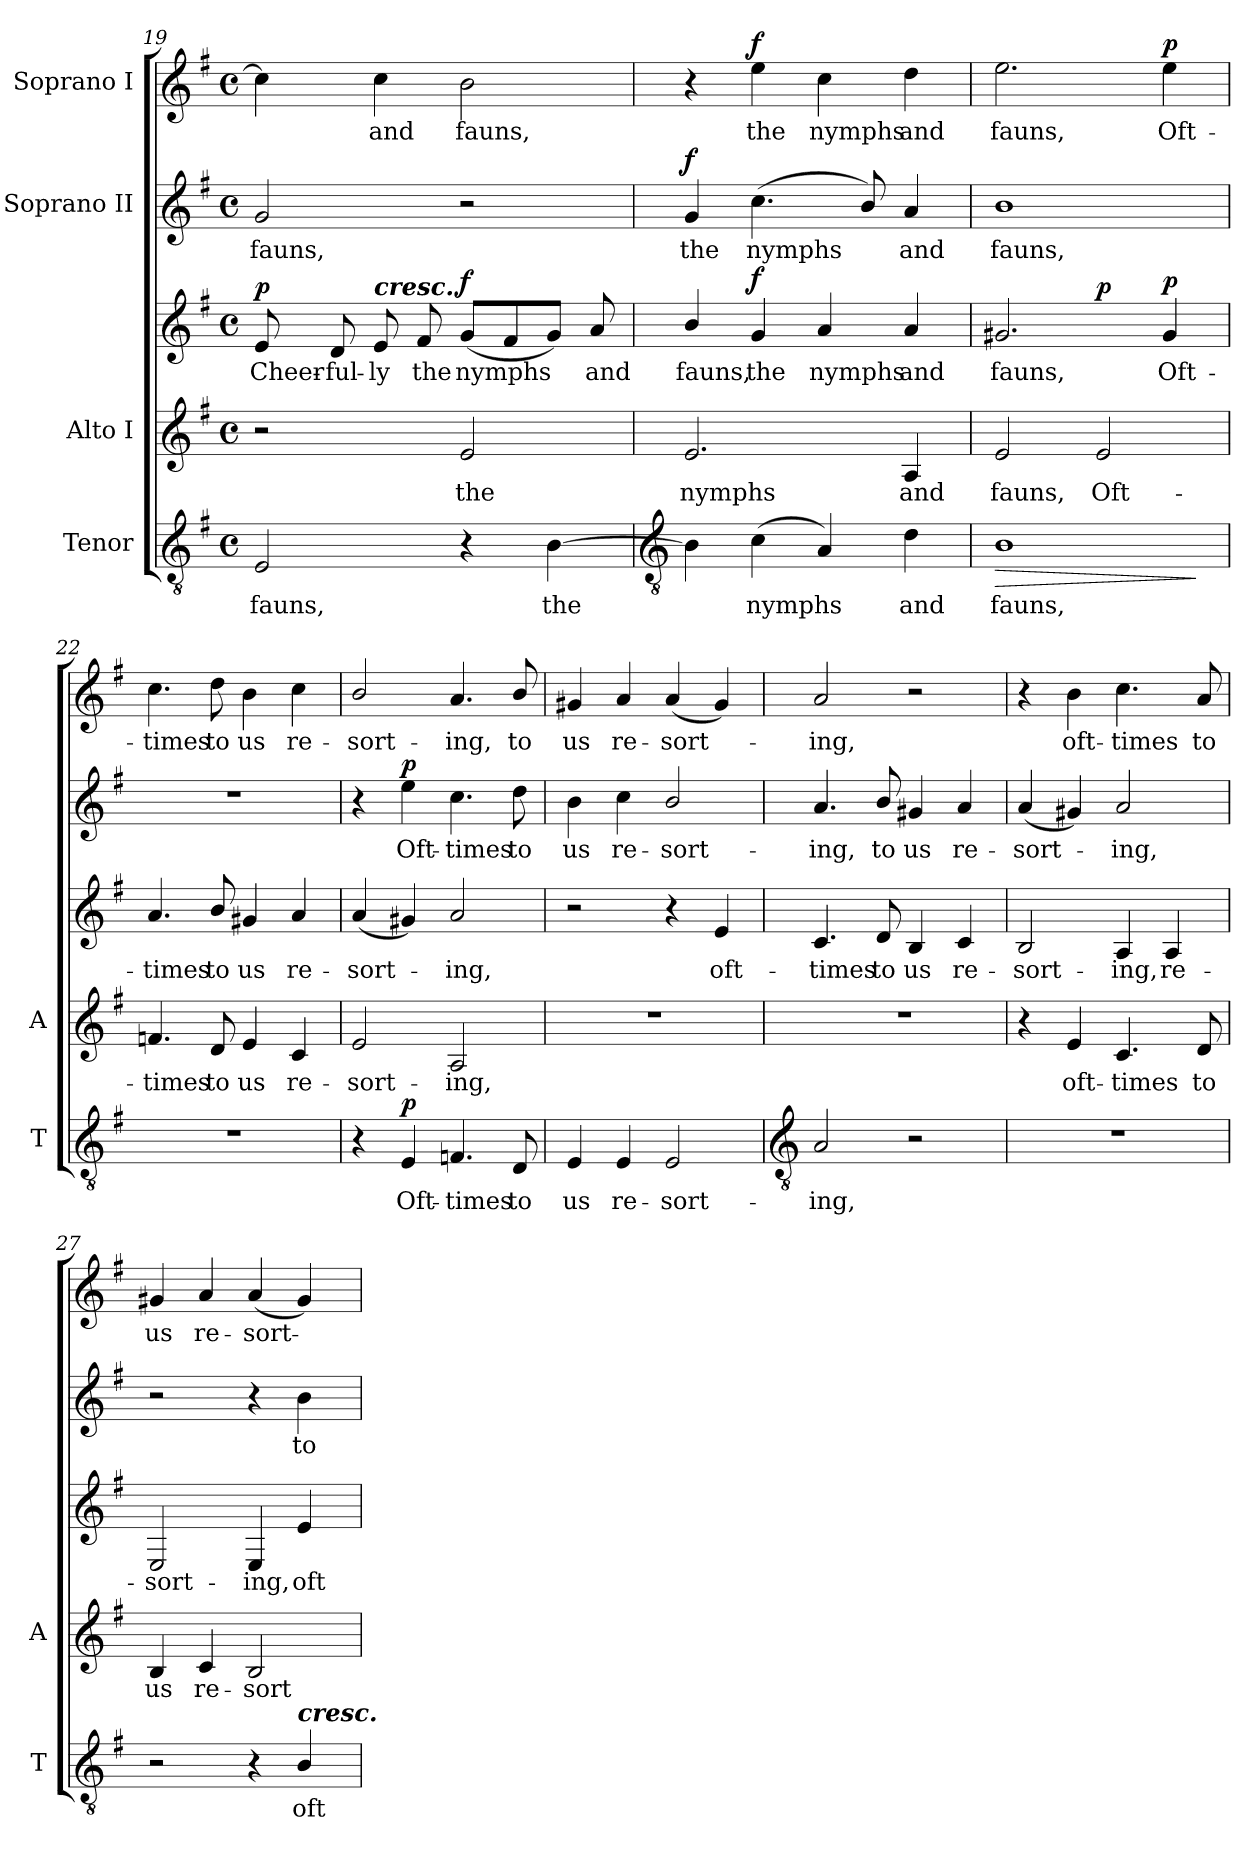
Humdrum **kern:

**kern	**text	**dynam	**kern	**text	**kern	**text	**dynam	**kern	**text	**dynam	**kern	**text	**dynam
*part4	*part4	*part4	*part3	*part3	*part3	*part3	*part3	*part2	*part2	*part2	*part1	*part1	*part1
*staff5	*staff5	*staff5	*staff4	*staff4	*staff3	*staff3	*staff3/4	*staff2	*staff2	*staff2	*staff1	*staff1	*staff1
*I"Tenor	*	*	*I"Alto I	*	*	*	*	*I"Soprano II	*	*	*I"Soprano I	*	*
*I'T	*	*	*I'A	*	*	*	*	*	*	*	*	*	*
*clefGv2	*	*	*clefG2	*	*clefG2	*	*	*clefG2	*	*	*clefG2	*	*
*k[f#]	*	*	*k[f#]	*	*k[f#]	*	*	*k[f#]	*	*	*k[f#]	*	*
*G:	*	*	*G:	*	*G:	*	*	*G:	*	*	*G:	*	*
*M4/4	*	*	*M4/4	*	*M4/4	*	*	*M4/4	*	*	*M4/4	*	*
*met(c)	*	*	*met(c)	*	*met(c)	*	*	*met(c)	*	*	*met(c)	*	*
=19	=19	=19	=19	=19	=19	=19	=19	=19	=19	=19	=19	=19	=19
!	!LO:LY:b	!	!	!	!	!LO:LY:b	!LO:DY:b	!	!LO:LY:b	!	!	!	!
2E	fauns,	.	2r	.	8e	Cheer-	p	2g	fauns,	.	4cc]	.	.
!	!	!	!	!	!	!LO:LY:b	!	!	!	!	!	!	!
.	.	.	.	.	8d	-ful-	.	.	.	.	.	.	.
!	!	!	!	!	!LO:TX:a:Bi:t=cresc.	!	!	!	!	!	!	!	!
!	!	!	!	!	!	!LO:LY:b	!	!	!	!	!	!LO:LY:b	!
.	.	.	.	.	8e	-ly	.	.	.	.	4cc	and	.
!	!	!	!	!	!	!LO:LY:b	!	!	!	!	!	!	!
.	.	.	.	.	8f#	the	.	.	.	.	.	.	.
!	!	!	!	!LO:LY:b	!	!LO:LY:b	!LO:DY:b=2	!	!	!	!	!LO:LY:b	!
4r	.	.	2e	the	(<8gL	nymphs	f	2r	.	.	2b	fauns,	.
.	.	.	.	.	8f#	.	.	.	.	.	.	.	.
!	!LO:LY:b	!	!	!	!	!	!	!	!	!	!	!	!
[4B	the	.	.	.	8gJ)	.	.	.	.	.	.	.	.
!	!	!	!	!	!	!LO:LY:b	!	!	!	!	!	!	!
.	.	.	.	.	8a	and	.	.	.	.	.	.	.
!!LO:LB:g=z
=20	=20	=20	=20	=20	=20	=20	=20	=20	=20	=20	=20	=20	=20
*clefGv2	*	*	*	*	*	*	*	*	*	*	*	*	*
!	!	!	!	!LO:LY:b	!	!LO:LY:b	!	!	!LO:LY:b	!LO:DY:b	!	!	!
4B]	.	.	2.e	nymphs	4b/	fauns,	.	4g	the	f	4r	.	.
!	!LO:LY:b	!	!	!	!	!LO:LY:b	!LO:DY:b	!	!LO:LY:b	!	!	!LO:LY:b	!LO:DY:b
(<4c	nymphs	.	.	.	4g	the	f	(<4.cc	nymphs	.	4ee	the	f
!	!	!	!	!	!	!LO:LY:b	!	!	!	!	!	!LO:LY:b	!
4A)	.	.	.	.	4a	nymphs	.	.	.	.	4cc	nymphs	.
.	.	.	.	.	.	.	.	8b/)	.	.	.	.	.
!	!LO:LY:b	!	!	!LO:LY:b	!	!LO:LY:b	!	!	!LO:LY:b	!	!	!LO:LY:b	!
4d	and	.	4A	and	4a	and	.	4a	and	.	4dd	and	.
=21	=21	=21	=21	=21	=21	=21	=21	=21	=21	=21	=21	=21	=21
!	!LO:LY:b	!LO:HP:b	!	!LO:LY:b	!	!LO:LY:b	!	!	!LO:LY:b	!	!	!LO:LY:b	!
1B	fauns,	>	2e	-fauns,	2.g#X	fauns,	.	1b	fauns,	.	2.ee	fauns,	.
!	!	!	!	!LO:LY:b	!	!	!LO:DY:b=2	!	!	!	!	!	!
.	.	.	2e	Oft-	.	.	p	.	.	.	.	.	.
!	!	!	!	!	!	!LO:LY:b	!LO:DY:b	!	!	!	!	!LO:LY:b	!LO:DY:b
.	.	.	.	.	4g#	Oft-	p	.	.	.	4ee	Oft-	p
.	.	]	.	.	.	.	.	.	.	.	.	.	.
=22	=22	=22	=22	=22	=22	=22	=22	=22	=22	=22	=22	=22	=22
!	!	!	!	!LO:LY:b	!	!LO:LY:b	!	!	!	!	!	!LO:LY:b	!
1r	.	.	4.fn	-times	4.a	-times	.	1r	.	.	4.cc	-times	.
!	!	!	!	!LO:LY:b	!	!LO:LY:b	!	!	!	!	!	!LO:LY:b	!
.	.	.	8d	to	8b/	to	.	.	.	.	8dd	to	.
!	!	!	!	!LO:LY:b	!	!LO:LY:b	!	!	!	!	!	!LO:LY:b	!
.	.	.	4e	us	4g#X	us	.	.	.	.	4b	us	.
!	!	!	!	!LO:LY:b	!	!LO:LY:b	!	!	!	!	!	!LO:LY:b	!
.	.	.	4c	re-	4a	re-	.	.	.	.	4cc	re-	.
=23	=23	=23	=23	=23	=23	=23	=23	=23	=23	=23	=23	=23	=23
!	!	!	!	!LO:LY:b	!	!LO:LY:b	!	!	!	!	!	!LO:LY:b	!
4r	.	.	2e	sort-	(<4a	-sort-	.	4r	.	.	2b/	-sort-	.
!	!LO:LY:b	!LO:DY:b	!	!	!	!	!	!	!LO:LY:b	!LO:DY:b	!	!	!
4E	Oft-	p	.	.	4g#X)	.	.	4ee	Oft-	p	.	.	.
!	!LO:LY:b	!	!	!LO:LY:b	!	!LO:LY:b	!	!	!LO:LY:b	!	!	!LO:LY:b	!
4.Fn	-times	.	2A	-ing,	2a	ing,	.	4.cc	-times	.	4.a	-ing,	.
!	!LO:LY:b	!	!	!	!	!	!	!	!LO:LY:b	!	!	!LO:LY:b	!
8D	to	.	.	.	.	.	.	8dd	to	.	8b/	to	.
=24	=24	=24	=24	=24	=24	=24	=24	=24	=24	=24	=24	=24	=24
!	!LO:LY:b	!	!	!	!	!	!	!	!LO:LY:b	!	!	!LO:LY:b	!
4E	us	.	1r	.	2r	.	.	4b	us	.	4g#X	us	.
!	!LO:LY:b	!	!	!	!	!	!	!	!LO:LY:b	!	!	!LO:LY:b	!
4E	re-	.	.	.	.	.	.	4cc	re-	.	4a	re-	.
!	!LO:LY:b	!	!	!	!	!	!	!	!LO:LY:b	!	!	!LO:LY:b	!
2E	-sort-	.	.	.	4r	.	.	2b/	-sort-	.	(<4a	-sort-	.
!	!	!	!	!	!	!LO:LY:b	!	!	!	!	!	!	!
.	.	.	.	.	4e	oft-	.	.	.	.	4g#)	.	.
!!LO:LB:g=z
=25	=25	=25	=25	=25	=25	=25	=25	=25	=25	=25	=25	=25	=25
*clefGv2	*	*	*	*	*	*	*	*	*	*	*	*	*
!	!LO:LY:b	!	!	!	!	!LO:LY:b	!	!	!LO:LY:b	!	!	!LO:LY:b	!
2A	-ing,	.	1r	.	4.c	-times	.	4.a	-ing,	.	2a	ing,	.
!	!	!	!	!	!	!LO:LY:b	!	!	!LO:LY:b	!	!	!	!
.	.	.	.	.	8d	to	.	8b/	to	.	.	.	.
!	!	!	!	!	!	!LO:LY:b	!	!	!LO:LY:b	!	!	!	!
2r	.	.	.	.	4B	us	.	4g#X	us	.	2r	.	.
!	!	!	!	!	!	!LO:LY:b	!	!	!LO:LY:b	!	!	!	!
.	.	.	.	.	4c	re-	.	4a	re-	.	.	.	.
=26	=26	=26	=26	=26	=26	=26	=26	=26	=26	=26	=26	=26	=26
!	!	!	!	!	!	!LO:LY:b	!	!	!LO:LY:b	!	!	!	!
1r	.	.	4r	.	2B	-sort-	.	(<4a	-sort-	.	4r	.	.
!	!	!	!	!LO:LY:b	!	!	!	!	!	!	!	!LO:LY:b	!
.	.	.	4e	-oft-	.	.	.	4g#X)	.	.	4b	oft-	.
!	!	!	!	!LO:LY:b	!	!LO:LY:b	!	!	!LO:LY:b	!	!	!LO:LY:b	!
.	.	.	4.c	-times	4A	-ing,	.	2a	ing,	.	4.cc	-times	.
!	!	!	!	!	!	!LO:LY:b	!	!	!	!	!	!	!
.	.	.	.	.	4A	re-	.	.	.	.	.	.	.
!	!	!	!	!LO:LY:b	!	!	!	!	!	!	!	!LO:LY:b	!
.	.	.	8d	to	.	.	.	.	.	.	8a	to	.
=27	=27	=27	=27	=27	=27	=27	=27	=27	=27	=27	=27	=27	=27
!	!	!	!	!LO:LY:b	!	!LO:LY:b	!	!	!	!	!	!LO:LY:b	!
2r	.	.	4B	-us	2E	sort-	.	2r	.	.	4g#X	us	.
!	!	!	!	!LO:LY:b	!	!	!	!	!	!	!	!LO:LY:b	!
.	.	.	4c	re-	.	.	.	.	.	.	4a	re-	.
!	!	!	!	!LO:LY:b	!	!LO:LY:b	!	!	!	!	!	!LO:LY:b	!
4r	.	.	2B	-sort-	4E	-ing,	.	4r	.	.	(<4a	-sort-	.
!LO:TX:a:Bi:t=cresc.	!	!	!	!	!	!	!	!	!	!	!	!	!
!	!LO:LY:b	!	!	!	!	!LO:LY:b	!	!	!LO:LY:b	!	!	!	!
4B/	oft-	.	.	.	4e	oft-	.	4b	to	.	4g#)	.	.
=	=	=	=	=	=	=	=	=	=	=	=	=	=
*-	*-	*-	*-	*-	*-	*-	*-	*-	*-	*-	*-	*-	*-
